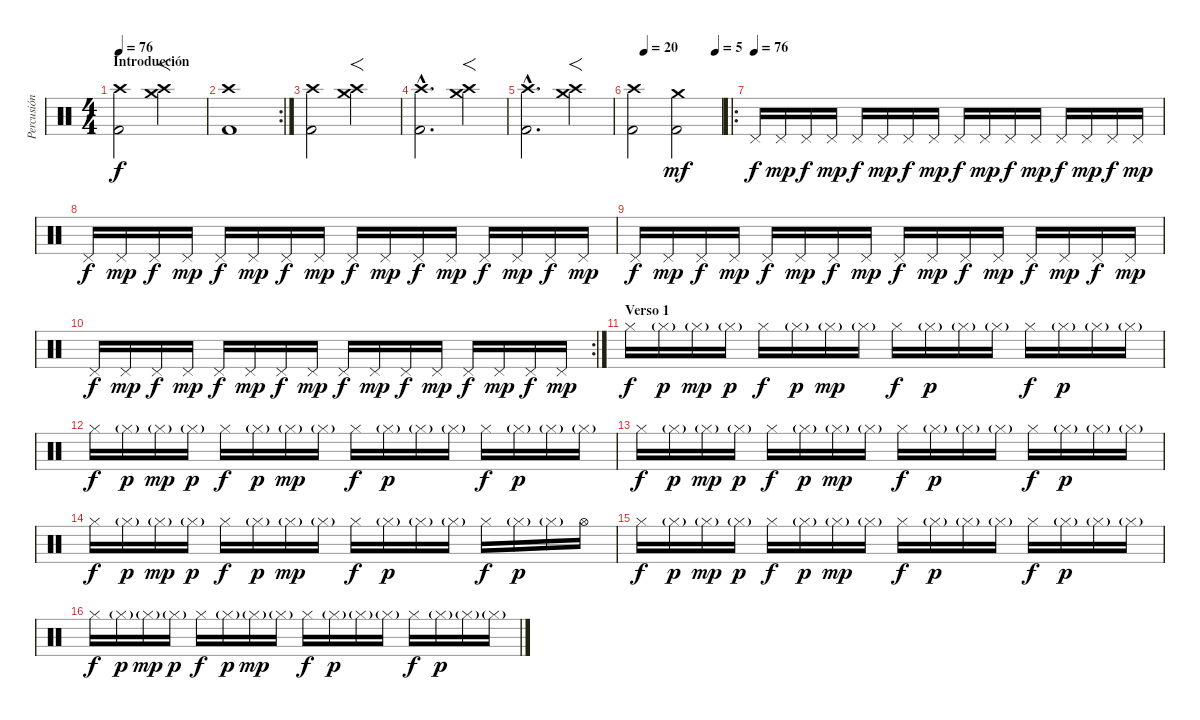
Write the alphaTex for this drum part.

\track ("Percusión" "Percusión") {instrument percussion}
\staff {score}
\articulation defaults
\ts (4 4)
\section ("" "Introducción")
\tempo 76
\clef neutral
\ks c
("Crash high (hit)" "Kick (hit) 2").2{dy f} ("Crash high (hit)" "Crash medium (hit)").2{f} |
\rc 2
("Crash high (hit)" "Kick (hit) 2").1 |
("Crash high (hit)" "Kick (hit) 2").2 ("Crash high (hit)" "Crash medium (hit)").2{f} |
("Crash high (hit)"{hac} "Kick (hit) 2"{hac}).2{d} ("Crash high (hit)" "Crash medium (hit)").4{f} |
("Crash high (hit)"{hac} "Kick (hit) 2"{hac}).2{d} ("Crash high (hit)" "Crash medium (hit)").4{f} |
\tempo (20 0.125)
\tempo (5 0.9375)
("Kick (hit) 2" "Crash high (hit)").2 ("Crash medium (hit)" "Kick (hit) 2").2{dy mf} |
\ro
\tempo (76)
"Pedal Hi-Hat (hit)".16{dy f} "Pedal Hi-Hat (hit)".16{dy mp} "Pedal Hi-Hat (hit)".16{dy f} "Pedal Hi-Hat (hit)".16{dy mp} "Pedal Hi-Hat (hit)".16{dy f} "Pedal Hi-Hat (hit)".16{dy mp} "Pedal Hi-Hat (hit)".16{dy f} "Pedal Hi-Hat (hit)".16{dy mp} "Pedal Hi-Hat (hit)".16{dy f} "Pedal Hi-Hat (hit)".16{dy mp} "Pedal Hi-Hat (hit)".16{dy f} "Pedal Hi-Hat (hit)".16{dy mp} "Pedal Hi-Hat (hit)".16{dy f} "Pedal Hi-Hat (hit)".16{dy mp} "Pedal Hi-Hat (hit)".16{dy f} "Pedal Hi-Hat (hit)".16{dy mp} |
"Pedal Hi-Hat (hit)".16{dy f} "Pedal Hi-Hat (hit)".16{dy mp} "Pedal Hi-Hat (hit)".16{dy f} "Pedal Hi-Hat (hit)".16{dy mp} "Pedal Hi-Hat (hit)".16{dy f} "Pedal Hi-Hat (hit)".16{dy mp} "Pedal Hi-Hat (hit)".16{dy f} "Pedal Hi-Hat (hit)".16{dy mp} "Pedal Hi-Hat (hit)".16{dy f} "Pedal Hi-Hat (hit)".16{dy mp} "Pedal Hi-Hat (hit)".16{dy f} "Pedal Hi-Hat (hit)".16{dy mp} "Pedal Hi-Hat (hit)".16{dy f} "Pedal Hi-Hat (hit)".16{dy mp} "Pedal Hi-Hat (hit)".16{dy f} "Pedal Hi-Hat (hit)".16{dy mp} |
"Pedal Hi-Hat (hit)".16{dy f} "Pedal Hi-Hat (hit)".16{dy mp} "Pedal Hi-Hat (hit)".16{dy f} "Pedal Hi-Hat (hit)".16{dy mp} "Pedal Hi-Hat (hit)".16{dy f} "Pedal Hi-Hat (hit)".16{dy mp} "Pedal Hi-Hat (hit)".16{dy f} "Pedal Hi-Hat (hit)".16{dy mp} "Pedal Hi-Hat (hit)".16{dy f} "Pedal Hi-Hat (hit)".16{dy mp} "Pedal Hi-Hat (hit)".16{dy f} "Pedal Hi-Hat (hit)".16{dy mp} "Pedal Hi-Hat (hit)".16{dy f} "Pedal Hi-Hat (hit)".16{dy mp} "Pedal Hi-Hat (hit)".16{dy f} "Pedal Hi-Hat (hit)".16{dy mp} |
\rc 2 "Pedal Hi-Hat (hit)".16{dy f} "Pedal Hi-Hat (hit)".16{dy mp} "Pedal Hi-Hat (hit)".16{dy f} "Pedal Hi-Hat (hit)".16{dy mp} "Pedal Hi-Hat (hit)".16{dy f} "Pedal Hi-Hat (hit)".16{dy mp} "Pedal Hi-Hat (hit)".16{dy f} "Pedal Hi-Hat (hit)".16{dy mp} "Pedal Hi-Hat (hit)".16{dy f} "Pedal Hi-Hat (hit)".16{dy mp} "Pedal Hi-Hat (hit)".16{dy f} "Pedal Hi-Hat (hit)".16{dy mp} "Pedal Hi-Hat (hit)".16{dy f} "Pedal Hi-Hat (hit)".16{dy mp} "Pedal Hi-Hat (hit)".16{dy f} "Pedal Hi-Hat (hit)".16{dy mp}
|
\section ("" "Verso 1")
"Hi-Hat (closed)".16{dy f} "Hi-Hat (closed)"{g}.16{dy p} "Hi-Hat (closed)"{g}.16{dy mp} "Hi-Hat (closed)"{g}.16{dy p} "Hi-Hat (closed)".16{dy f} "Hi-Hat (closed)"{g}.16{dy p} "Hi-Hat (closed)"{g}.16{dy mp} "Hi-Hat (closed)"{g}.16 "Hi-Hat (closed)".16{dy f} "Hi-Hat (closed)"{g}.16{dy p} "Hi-Hat (closed)"{g}.16 "Hi-Hat (closed)"{g}.16 "Hi-Hat (closed)".16{dy f} "Hi-Hat (closed)"{g}.16{dy p} "Hi-Hat (closed)"{g}.16 "Hi-Hat (closed)"{g}.16 |
"Hi-Hat (closed)".16{dy f} "Hi-Hat (closed)"{g}.16{dy p} "Hi-Hat (closed)"{g}.16{dy mp} "Hi-Hat (closed)"{g}.16{dy p} "Hi-Hat (closed)".16{dy f} "Hi-Hat (closed)"{g}.16{dy p} "Hi-Hat (closed)"{g}.16{dy mp} "Hi-Hat (closed)"{g}.16 "Hi-Hat (closed)".16{dy f} "Hi-Hat (closed)"{g}.16{dy p} "Hi-Hat (closed)"{g}.16 "Hi-Hat (closed)"{g}.16 "Hi-Hat (closed)".16{dy f} "Hi-Hat (closed)"{g}.16{dy p} "Hi-Hat (closed)"{g}.16 "Hi-Hat (closed)"{g}.16 |
"Hi-Hat (closed)".16{dy f} "Hi-Hat (closed)"{g}.16{dy p} "Hi-Hat (closed)"{g}.16{dy mp} "Hi-Hat (closed)"{g}.16{dy p} "Hi-Hat (closed)".16{dy f} "Hi-Hat (closed)"{g}.16{dy p} "Hi-Hat (closed)"{g}.16{dy mp} "Hi-Hat (closed)"{g}.16 "Hi-Hat (closed)".16{dy f} "Hi-Hat (closed)"{g}.16{dy p} "Hi-Hat (closed)"{g}.16 "Hi-Hat (closed)"{g}.16 "Hi-Hat (closed)".16{dy f} "Hi-Hat (closed)"{g}.16{dy p} "Hi-Hat (closed)"{g}.16 "Hi-Hat (closed)"{g}.16 |
"Hi-Hat (closed)".16{dy f} "Hi-Hat (closed)"{g}.16{dy p} "Hi-Hat (closed)"{g}.16{dy mp} "Hi-Hat (closed)"{g}.16{dy p} "Hi-Hat (closed)".16{dy f} "Hi-Hat (closed)"{g}.16{dy p} "Hi-Hat (closed)"{g}.16{dy mp} "Hi-Hat (closed)"{g}.16 "Hi-Hat (closed)".16{dy f} "Hi-Hat (closed)"{g}.16{dy p} "Hi-Hat (closed)"{g}.16 "Hi-Hat (closed)"{g}.16 "Hi-Hat (closed)".16{dy f} "Hi-Hat (closed)"{g}.16{dy p} "Hi-Hat (closed)"{g}.16 "Hi-Hat (open)".16 |
"Hi-Hat (closed)".16{dy f} "Hi-Hat (closed)"{g}.16{dy p} "Hi-Hat (closed)"{g}.16{dy mp} "Hi-Hat (closed)"{g}.16{dy p} "Hi-Hat (closed)".16{dy f} "Hi-Hat (closed)"{g}.16{dy p} "Hi-Hat (closed)"{g}.16{dy mp} "Hi-Hat (closed)"{g}.16 "Hi-Hat (closed)".16{dy f} "Hi-Hat (closed)"{g}.16{dy p} "Hi-Hat (closed)"{g}.16 "Hi-Hat (closed)"{g}.16 "Hi-Hat (closed)".16{dy f} "Hi-Hat (closed)"{g}.16{dy p} "Hi-Hat (closed)"{g}.16 "Hi-Hat (closed)"{g}.16 |
"Hi-Hat (closed)".16{dy f} "Hi-Hat (closed)"{g}.16{dy p} "Hi-Hat (closed)"{g}.16{dy mp} "Hi-Hat (closed)"{g}.16{dy p} "Hi-Hat (closed)".16{dy f} "Hi-Hat (closed)"{g}.16{dy p} "Hi-Hat (closed)"{g}.16{dy mp} "Hi-Hat (closed)"{g}.16 "Hi-Hat (closed)".16{dy f} "Hi-Hat (closed)"{g}.16{dy p} "Hi-Hat (closed)"{g}.16 "Hi-Hat (closed)"{g}.16 "Hi-Hat (closed)".16{dy f} "Hi-Hat (closed)"{g}.16{dy p} "Hi-Hat (closed)"{g}.16 "Hi-Hat (closed)"{g}.16
